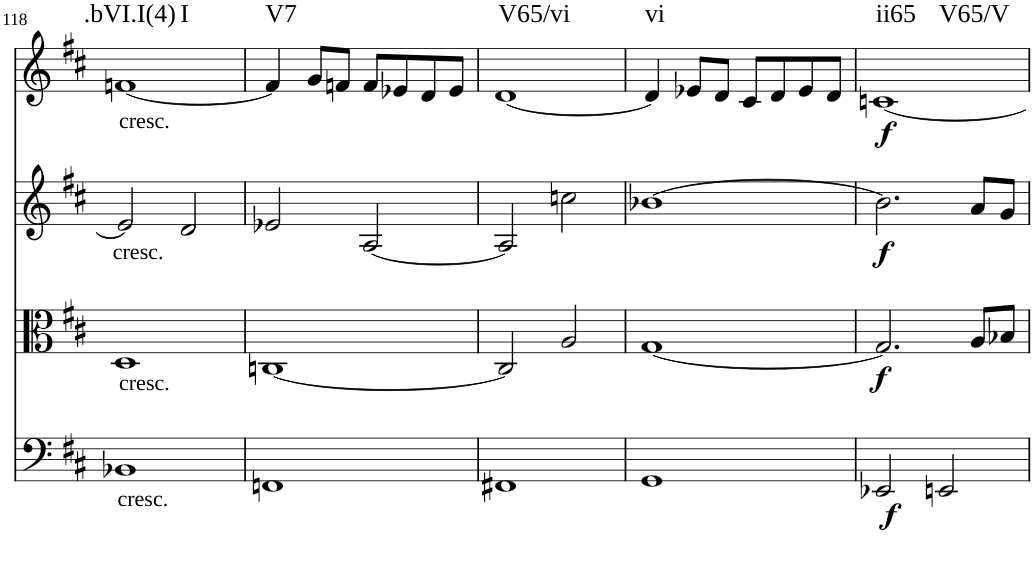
**kern	**dynam	**kern	**dynam	**kern	**dynam	**kern	**harte
*part4	*part4	*part3	*part3	*part2	*part2	*part1	*part1
*staff4	*staff4	*staff3	*staff3	*staff2	*staff2	*staff1	*
*I"Violoncello	*	*I"Viola	*	*I"Violin II	*	*I"Violin I	*
!!LO:PB:g=z
*clefF4	*	*clefC3	*	*clefG2	*	*clefG2	*
*k[f#c#]	*	*k[f#c#]	*	*k[f#c#]	*	*k[f#c#]	*
*M2/2	*	*M2/2	*	*M2/2	*	*M2/2	*
=118	=118	=118	=118	=118	=118	=118	=118
!	!	!	!	!	!	!LO:TX:b:t=cresc.	!
!	!	!LO:TX:a:t=cresc.	!	!	!	!	!
!LO:TX:a:t=cresc.	!	!	!	!	!	!	!
!LO:TX:b:t=cresc.	!	!	!	!	!	!	!LO:H:n=1:kt=.bVI.I(4)
!	!	!	!	!	!	!	!LO:H:n=2:kt=I
1BB-X	.	1D	.	2e/]	.	[1fn	N N
.	.	.	.	2d/	.	.	.
=119	=119	=119	=119	=119	=119	=119	=119
!	!	!	!	!	!	!	!LO:H:kt=V7
1FFn	.	[1Cn	.	2e-X/	.	4f/]	N
.	.	.	.	.	.	8g/L	.
.	.	.	.	.	.	8fn/J	.
.	.	.	.	[2A/	.	8f/L	.
.	.	.	.	.	.	8e-X/	.
.	.	.	.	.	.	8d/	.
.	.	.	.	.	.	8e-/J	.
=120	=120	=120	=120	=120	=120	=120	=120
!	!	!	!	!	!	!	!LO:H:kt=V65/vi
1FF#X	.	2C/]	.	2A/]	.	[1d	N
.	.	2A/	.	2ccn\	.	.	.
=121	=121	=121	=121	=121	=121	=121	=121
!	!	!	!	!	!	!	!LO:H:kt=vi
1GG	.	[1G	.	[1b-X	.	4d/]	N
.	.	.	.	.	.	8e-X/L	.
.	.	.	.	.	.	8d/J	.
.	.	.	.	.	.	8c#/L	.
.	.	.	.	.	.	8d/	.
.	.	.	.	.	.	8e-/	.
.	.	.	.	.	.	8d/J	.
=122	=122	=122	=122	=122	=122	=122	=122
!	!LO:DY:b	!	!LO:DY:b	!	!LO:DY:a	!	!
!	!	!	!	!	!LO:DY:n=1:b	!	!LO:H:n=1:kt=ii65
!	!	!	!	!	!	!	!LO:H:n=2:kt=V65/V
2EE-X/	f	2.G/]	f	2.b-\]	f f	[1cn	N N
2EEn/	.	.	.	.	.	.	.
.	.	8A/L	.	8a/L	.	.	.
.	.	8B-X/J	.	8g/J	.	.	.
=	=	=	=	=	=	=	=
*-	*-	*-	*-	*-	*-	*-	*-
